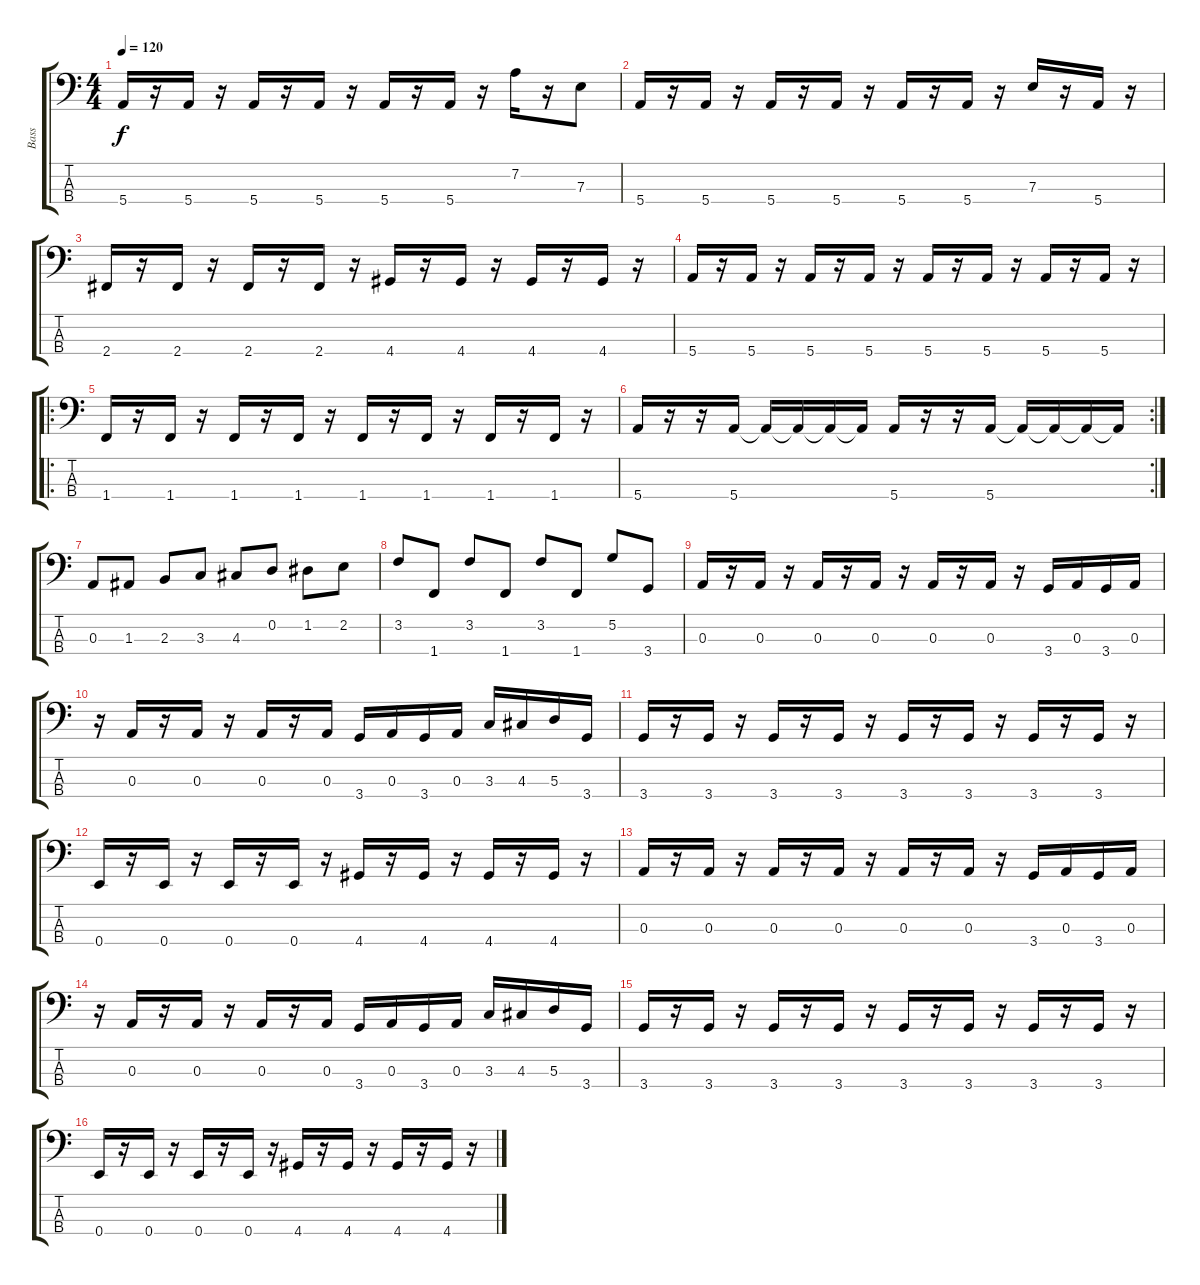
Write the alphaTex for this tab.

\track ("Bass" "Bass") {instrument electricbasspick}
\staff {score tabs}
\tuning (G2 D2 A1 E1) {hide}
\ts (4 4)
\tempo 120
\clef f4
\ks c
5.4.16{dy f} r.16 5.4.16 r.16 5.4.16 r.16 5.4.16 r.16 5.4.16 r.16 5.4.16 r.16 7.2.16 r.16 7.3.8 |
5.4.16 r.16 5.4.16 r.16 5.4.16 r.16 5.4.16 r.16 5.4.16 r.16 5.4.16 r.16 7.3.16 r.16 5.4.16 r.16 |
2.4.16 r.16 2.4.16 r.16 2.4.16 r.16 2.4.16 r.16 4.4.16 r.16 4.4.16 r.16 4.4.16 r.16 4.4.16 r.16 |
5.4.16 r.16 5.4.16 r.16 5.4.16 r.16 5.4.16 r.16 5.4.16 r.16 5.4.16 r.16 5.4.16 r.16 5.4.16 r.16 |
\ro
1.4.16 r.16 1.4.16 r.16 1.4.16 r.16 1.4.16 r.16 1.4.16 r.16 1.4.16 r.16 1.4.16 r.16 1.4.16 r.16 |
\rc 2
5.4.16 r.16 r.16 5.4.16 5.4{t}.16 5.4{t}.16 5.4{t}.16 5.4{t}.16 5.4.16 r.16 r.16 5.4.16 5.4{t}.16 5.4{t}.16 5.4{t}.16 5.4{t}.16 |
0.3.8 1.3.8 2.3.8 3.3.8 4.3.8 0.2.8 1.2.8 2.2.8 |
3.2.8 1.4.8 3.2.8 1.4.8 3.2.8 1.4.8 5.2.8 3.4.8 |
0.3.16 r.16 0.3.16 r.16 0.3.16 r.16 0.3.16 r.16 0.3.16 r.16 0.3.16 r.16 3.4.16 0.3.16 3.4.16 0.3.16 |
r.16 0.3.16 r.16 0.3.16 r.16 0.3.16 r.16 0.3.16 3.4.16 0.3.16 3.4.16 0.3.16 3.3.16 4.3.16 5.3.16 3.4.16 |
3.4.16 r.16 3.4.16 r.16 3.4.16 r.16 3.4.16 r.16 3.4.16 r.16 3.4.16 r.16 3.4.16 r.16 3.4.16 r.16 |
0.4.16 r.16 0.4.16 r.16 0.4.16 r.16 0.4.16 r.16 4.4.16 r.16 4.4.16 r.16 4.4.16 r.16 4.4.16 r.16 |
0.3.16 r.16 0.3.16 r.16 0.3.16 r.16 0.3.16 r.16 0.3.16 r.16 0.3.16 r.16 3.4.16 0.3.16 3.4.16 0.3.16 |
r.16 0.3.16 r.16 0.3.16 r.16 0.3.16 r.16 0.3.16 3.4.16 0.3.16 3.4.16 0.3.16 3.3.16 4.3.16 5.3.16 3.4.16 |
3.4.16 r.16 3.4.16 r.16 3.4.16 r.16 3.4.16 r.16 3.4.16 r.16 3.4.16 r.16 3.4.16 r.16 3.4.16 r.16 |
0.4.16 r.16 0.4.16 r.16 0.4.16 r.16 0.4.16 r.16 4.4.16 r.16 4.4.16 r.16 4.4.16 r.16 4.4.16 r.16
